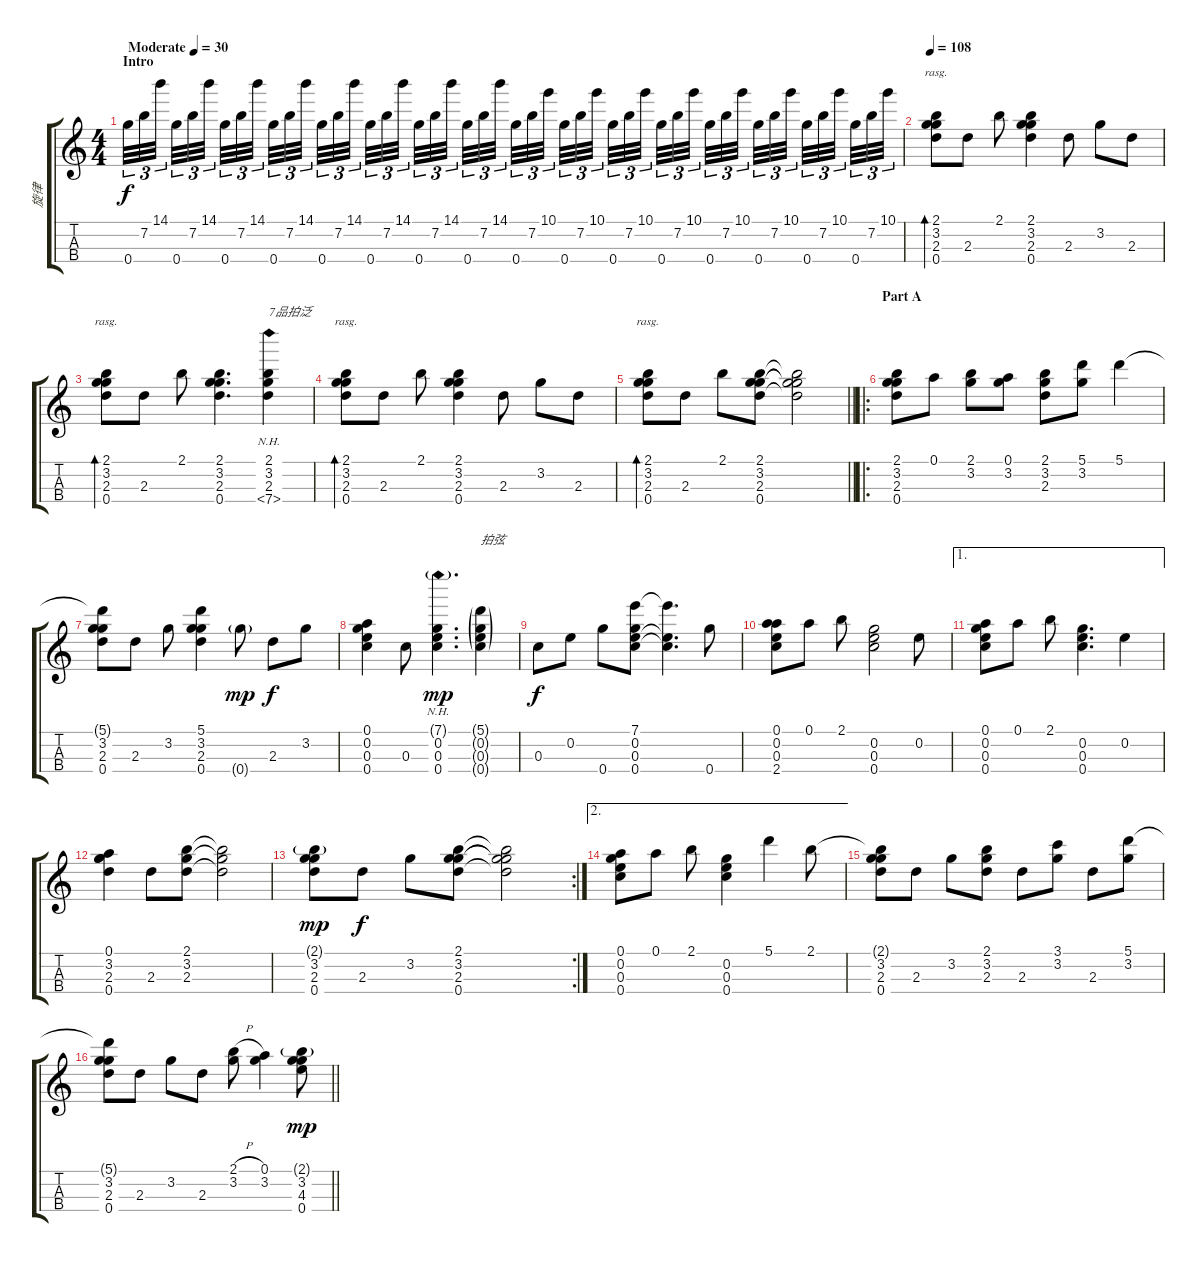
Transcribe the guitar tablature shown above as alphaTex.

\track ("旋律" "旋律") {instrument acousticguitarnylon}
\staff {score tabs}
\tuning (A4 E4 C4 G4) {hide}
\ts (4 4)
\section ("" "Intro")
\tempo (30 "Moderate")
\clef g2
\ks c
0.4.32{tu (3 2) dy f instrument acousticguitarnylon} 7.2.32{tu (3 2)} 14.1.32{tu (3 2) beam splitsecondary} 0.4.32{tu (3 2)} 7.2.32{tu (3 2)} 14.1.32{tu (3 2) beam splitsecondary} 0.4.32{tu (3 2)} 7.2.32{tu (3 2)} 14.1.32{tu (3 2) beam splitsecondary} 0.4.32{tu (3 2)} 7.2.32{tu (3 2)} 14.1.32{tu (3 2)} 0.4.32{tu (3 2)} 7.2.32{tu (3 2)} 14.1.32{tu (3 2) beam splitsecondary} 0.4.32{tu (3 2)} 7.2.32{tu (3 2)} 14.1.32{tu (3 2) beam splitsecondary} 0.4.32{tu (3 2)} 7.2.32{tu (3 2)} 14.1.32{tu (3 2) beam splitsecondary} 0.4.32{tu (3 2)} 7.2.32{tu (3 2)} 14.1.32{tu (3 2)} 0.4.32{tu (3 2)} 7.2.32{tu (3 2)} 10.1.32{tu (3 2) beam splitsecondary} 0.4.32{tu (3 2)} 7.2.32{tu (3 2)} 10.1.32{tu (3 2) beam splitsecondary} 0.4.32{tu (3 2)} 7.2.32{tu (3 2)} 10.1.32{tu (3 2) beam splitsecondary} 0.4.32{tu (3 2)} 7.2.32{tu (3 2)} 10.1.32{tu (3 2)} 0.4.32{tu (3 2)} 7.2.32{tu (3 2)} 10.1.32{tu (3 2) beam splitsecondary} 0.4.32{tu (3 2)} 7.2.32{tu (3 2)} 10.1.32{tu (3 2) beam splitsecondary} 0.4.32{tu (3 2)} 7.2.32{tu (3 2)} 10.1.32{tu (3 2) beam splitsecondary} 0.4.32{tu (3 2)} 7.2.32{tu (3 2)} 10.1.32{tu (3 2)} |
\tempo 108
(2.1 3.2 2.3 0.4).8{bd 60 rasg ii} 2.3.8 2.1.8 (2.1 3.2 2.3 0.4).4 2.3.8 3.2.8 2.3.8 |
(2.1 3.2 2.3 0.4).8{bd 60 rasg ii} 2.3.8 2.1.8 (2.1 3.2 2.3 0.4).4{d} (2.1 3.2 2.3 7.4{nh}).4{txt "7品拍泛"} |
(2.1 3.2 2.3 0.4).8{bd 60 rasg ii} 2.3.8 2.1.8 (2.1 3.2 2.3 0.4).4 2.3.8 3.2.8 2.3.8 |
\barLineRight lightlight
(2.1 3.2 2.3 0.4).8{bd 60 rasg ii} 2.3.8 2.1.8 (2.1 3.2 2.3 0.4).8 (2.1{t} 3.2{t} 2.3{t} 0.4{t}).2 |
\ro
\section ("" "Part A")
(2.1 3.2 2.3 0.4).8 0.1.8 (2.1 3.2).8 (0.1 3.2).8 (2.1 3.2 2.3).8 (5.1 3.2).8 5.1.4 |
(5.1{t} 3.2 2.3 0.4).8 2.3.8 3.2.8 (5.1 3.2 2.3 0.4).4 0.4{g}.8{dy mp} 2.3.8{dy f} 3.2.8 |
(0.1 0.2 0.3 0.4).4 0.3.8 (7.1{nh g} 0.2 0.3 0.4).4{d dy mp} (5.1{g} 0.2{g} 0.3{g} 0.4{g}).4{txt "拍弦"} |
0.3.8{dy f} 0.2.8 0.4.8 (7.1 0.2 0.3 0.4).8 (7.1{t} 0.2{t} 0.3{t}).4{d} 0.4.8 |
(0.1 0.2 0.3 2.4).8 0.1.8 2.1.8 (0.2 0.3 0.4).2 0.2.8 |
\ae 1
(0.1 0.2 0.3 0.4).8 0.1.8 2.1.8 (0.2 0.3 0.4).4{d} 0.2.4 |
(0.1 3.2 2.3 0.4).4 2.3.8 (2.1 3.2 2.3).8 (2.1{t} 3.2{t} 2.3{t}).2 |
\rc 2
(2.1{g} 3.2 2.3 0.4).8{dy mp} 2.3.8{dy f} 3.2.8 (2.1 3.2 2.3 0.4).8 (2.1{t} 3.2{t} 2.3{t} 0.4{t}).2 |
\ae 2
(0.1 0.2 0.3 0.4).8 0.1.8 2.1.8 (0.2 0.3 0.4).4 5.1.4 2.1.8 |
(2.1{t} 3.2 2.3 0.4).8 2.3.8 3.2.8 (2.1 3.2 2.3).8 2.3.8 (3.1 3.2).8 2.3.8 (5.1 3.2).8 |
\barLineRight lightlight
(5.1{t} 3.2 2.3 0.4).8 2.3.8 3.2.8 2.3.8 (2.1{h} 3.2).8 (0.1 3.2).4 (2.1{g} 3.2 4.3 0.4).8{dy mp}
